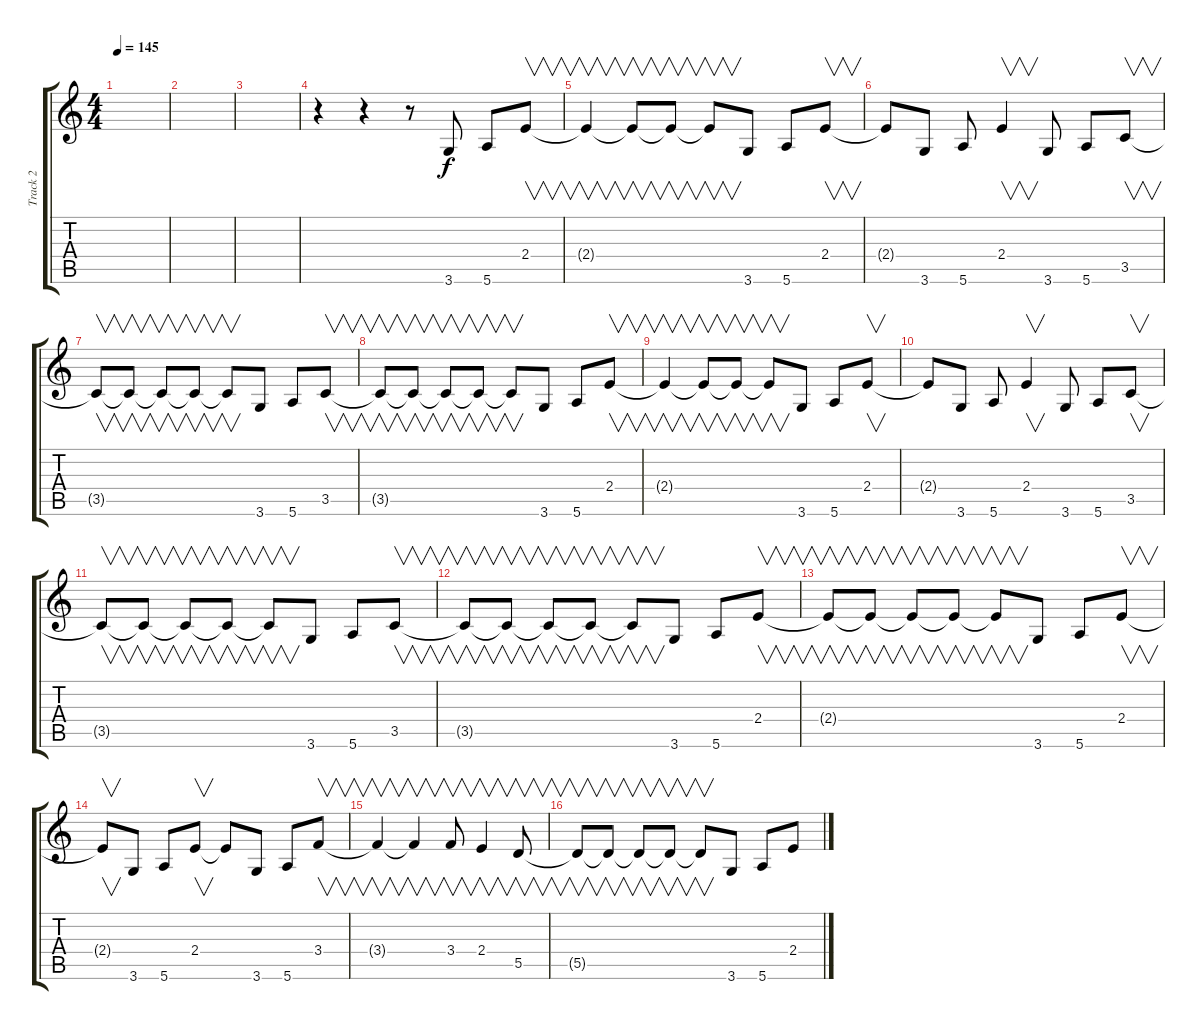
\track ("Track 2" "Track 2") {instrument overdrivenguitar}
\staff {score tabs}
\tuning (E4 B3 G3 D3 A2 E2) {hide}
\ts (4 4)
\tempo 145
\clef g2
\ks c
|
|
|
r.4 r.4 r.8 3.6.8 5.6.8 2.4.8{v} |
2.4{t}.4{v} 2.4{t}.8{v} 2.4{t}.8{v} 2.4{t}.8{v} 3.6.8 5.6.8 2.4.8{v} |
2.4{t}.8 3.6.8 5.6.8 2.4.4{v} 3.6.8 5.6.8 3.5.8{v} |
3.5{t}.8{v} 3.5{t}.8{v} 3.5{t}.8{v} 3.5{t}.8{v} 3.5{t}.8{v} 3.6.8 5.6.8 3.5.8{v} |
3.5{t}.8{v} 3.5{t}.8{v} 3.5{t}.8{v} 3.5{t}.8{v} 3.5{t}.8{v} 3.6.8 5.6.8 2.4.8{v} |
2.4{t}.4{v} 2.4{t}.8{v} 2.4{t}.8{v} 2.4{t}.8{v} 3.6.8 5.6.8 2.4.8{v} |
2.4{t}.8 3.6.8 5.6.8 2.4.4{v} 3.6.8 5.6.8 3.5.8{v} |
3.5{t}.8{v} 3.5{t}.8{v} 3.5{t}.8{v} 3.5{t}.8{v} 3.5{t}.8{v} 3.6.8 5.6.8 3.5.8{v} |
3.5{t}.8{v} 3.5{t}.8{v} 3.5{t}.8{v} 3.5{t}.8{v} 3.5{t}.8{v} 3.6.8 5.6.8 2.4.8{v} |
2.4{t}.8{v} 2.4{t}.8{v} 2.4{t}.8{v} 2.4{t}.8{v} 2.4{t}.8{v} 3.6.8 5.6.8 2.4.8{v} |
2.4{t}.8{v} 3.6.8 5.6.8 2.4.8{v} 2.4{t}.8 3.6.8 5.6.8 3.4.8{v} |
3.4{t}.4{v} 3.4{t}.4{v} 3.4.8{v} 2.4.4{v} 5.5.8{v} |
5.5{t}.8{v} 5.5{t}.8{v} 5.5{t}.8{v} 5.5{t}.8{v} 5.5{t}.8{v} 3.6.8 5.6.8 2.4.8
